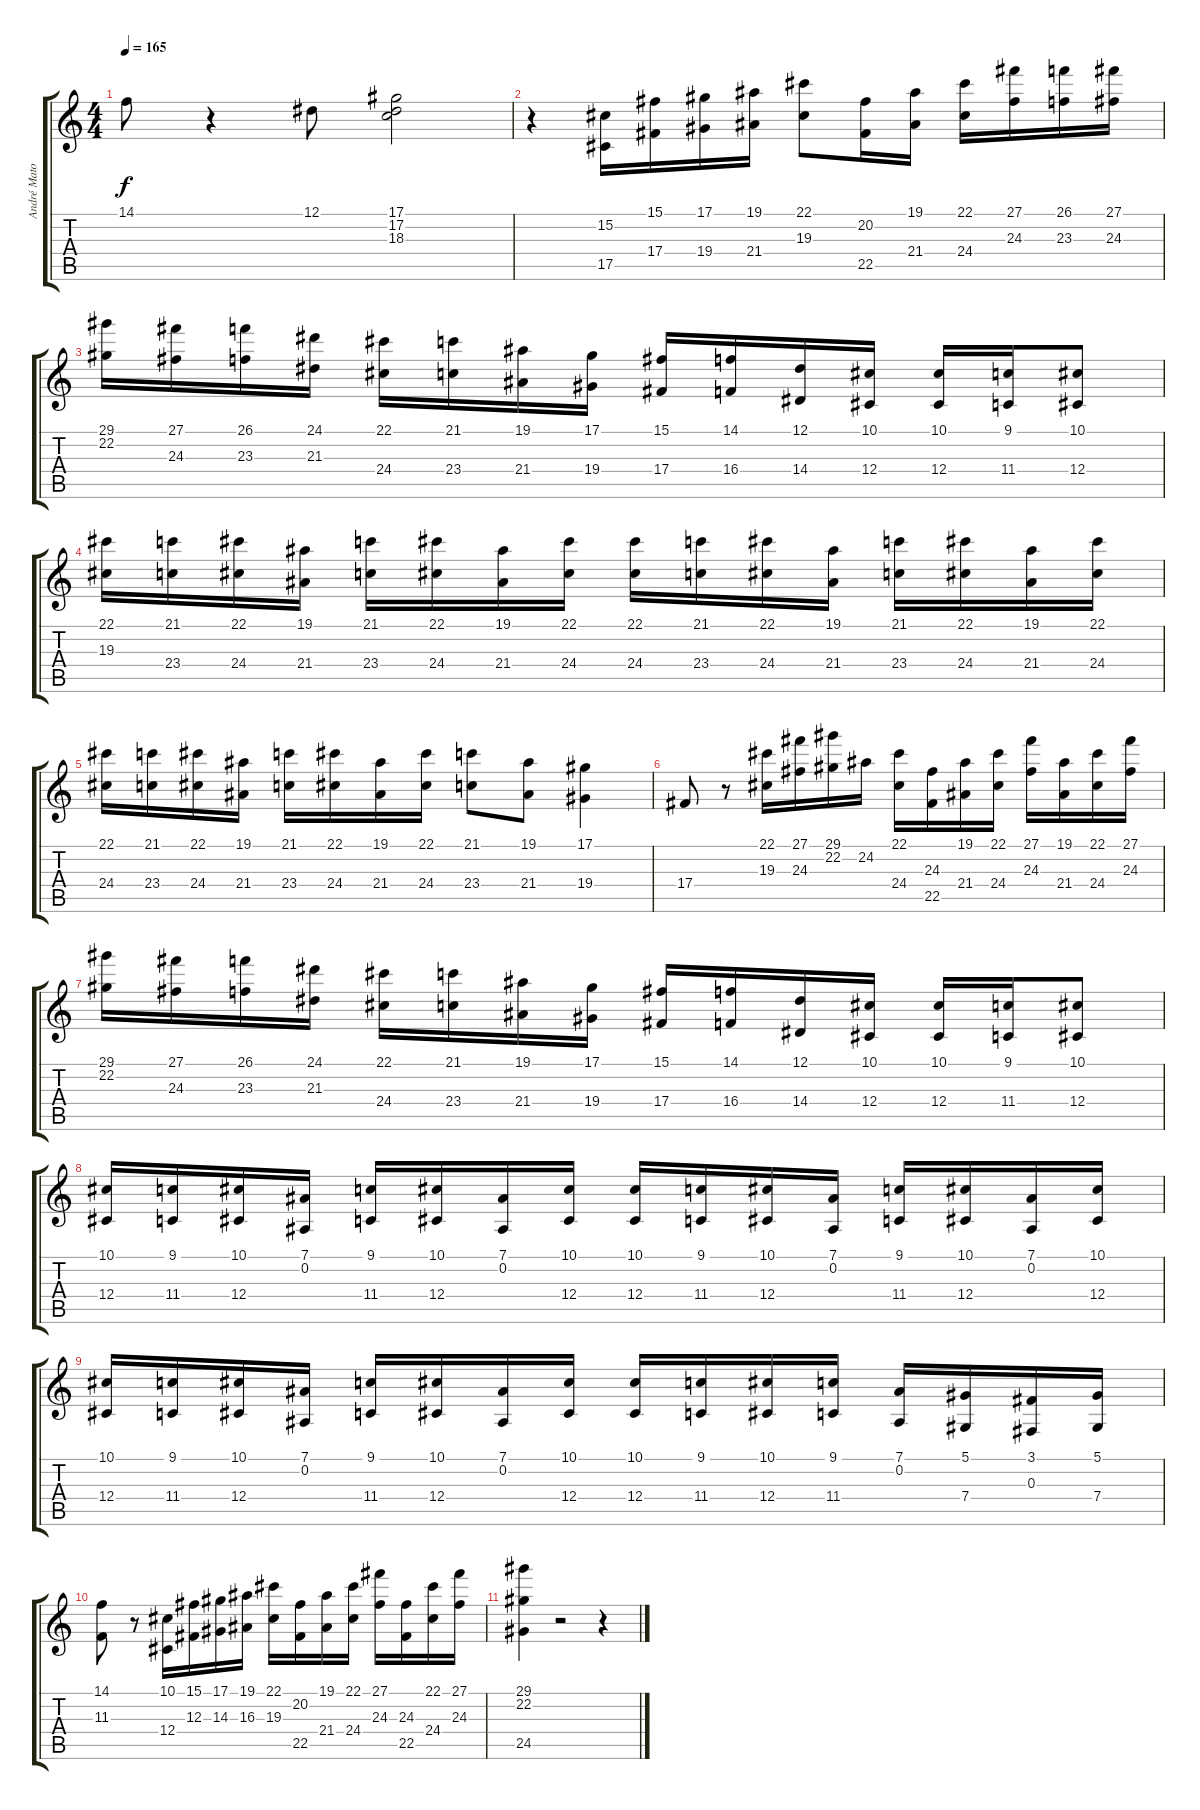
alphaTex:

\track ("André Matos - String Ensemble 2" "André Mato") {instrument stringensemble2}
\staff {score tabs}
\tuning (Eb4 Bb3 Gb3 Db3 Ab2 Eb2) {hide}
\ts (4 4)
\tempo 165
\clef g2
\ks c
14.1.8{dy f} r.4 12.1.8 (17.1 17.2 18.3).2 |
r.4 (15.2 17.5).16 (15.1 17.4).16 (17.1 19.4).16 (19.1 21.4).16 (22.1 19.3).8 (20.2 22.5).16 (19.1 21.4).16 (22.1 24.4).16 (27.1 24.3).16 (26.1 23.3).16 (27.1 24.3).16 |
(29.1 22.2).16 (27.1 24.3).16 (26.1 23.3).16 (24.1 21.3).16 (22.1 24.4).16 (21.1 23.4).16 (19.1 21.4).16 (17.1 19.4).16 (15.1 17.4).16 (14.1 16.4).16 (12.1 14.4).16 (10.1 12.4).16 (10.1 12.4).16 (9.1 11.4).16 (10.1 12.4).8 |
(22.1 19.3).16 (21.1 23.4).16 (22.1 24.4).16 (19.1 21.4).16 (21.1 23.4).16 (22.1 24.4).16 (19.1 21.4).16 (22.1 24.4).16 (22.1 24.4).16 (21.1 23.4).16 (22.1 24.4).16 (19.1 21.4).16 (21.1 23.4).16 (22.1 24.4).16 (19.1 21.4).16 (22.1 24.4).16 |
(22.1 24.4).16 (21.1 23.4).16 (22.1 24.4).16 (19.1 21.4).16 (21.1 23.4).16 (22.1 24.4).16 (19.1 21.4).16 (22.1 24.4).16 (21.1 23.4).8 (19.1 21.4).8 (17.1 19.4).4 |
17.4.8 r.8 (22.1 19.3).16 (27.1 24.3).16 (29.1 22.2).16 24.2.16 (22.1 24.4).16 (24.3 22.5).16 (19.1 21.4).16 (22.1 24.4).16 (27.1 24.3).16 (19.1 21.4).16 (22.1 24.4).16 (27.1 24.3).16 |
(29.1 22.2).16 (27.1 24.3).16 (26.1 23.3).16 (24.1 21.3).16 (22.1 24.4).16 (21.1 23.4).16 (19.1 21.4).16 (17.1 19.4).16 (15.1 17.4).16 (14.1 16.4).16 (12.1 14.4).16 (10.1 12.4).16 (10.1 12.4).16 (9.1 11.4).16 (10.1 12.4).8 |
(10.1 12.4).16 (9.1 11.4).16 (10.1 12.4).16 (7.1 0.2).16 (9.1 11.4).16 (10.1 12.4).16 (7.1 0.2).16 (10.1 12.4).16 (10.1 12.4).16 (9.1 11.4).16 (10.1 12.4).16 (7.1 0.2).16 (9.1 11.4).16 (10.1 12.4).16 (7.1 0.2).16 (10.1 12.4).16 |
(10.1 12.4).16 (9.1 11.4).16 (10.1 12.4).16 (7.1 0.2).16 (9.1 11.4).16 (10.1 12.4).16 (7.1 0.2).16 (10.1 12.4).16 (10.1 12.4).16 (9.1 11.4).16 (10.1 12.4).16 (9.1 11.4).16 (7.1 0.2).16 (5.1 7.4).16 (3.1 0.3).16 (5.1 7.4).16 |
(14.1 11.3).8 r.8 (10.1 12.4).16 (15.1 12.3).16 (17.1 14.3).16 (19.1 16.3).16 (22.1 19.3).16 (20.2 22.5).16 (19.1 21.4).16 (22.1 24.4).16 (27.1 24.3).16 (24.3 22.5).16 (22.1 24.4).16 (27.1 24.3).16 |
(29.1 22.2 24.5).4 r.2 r.4
